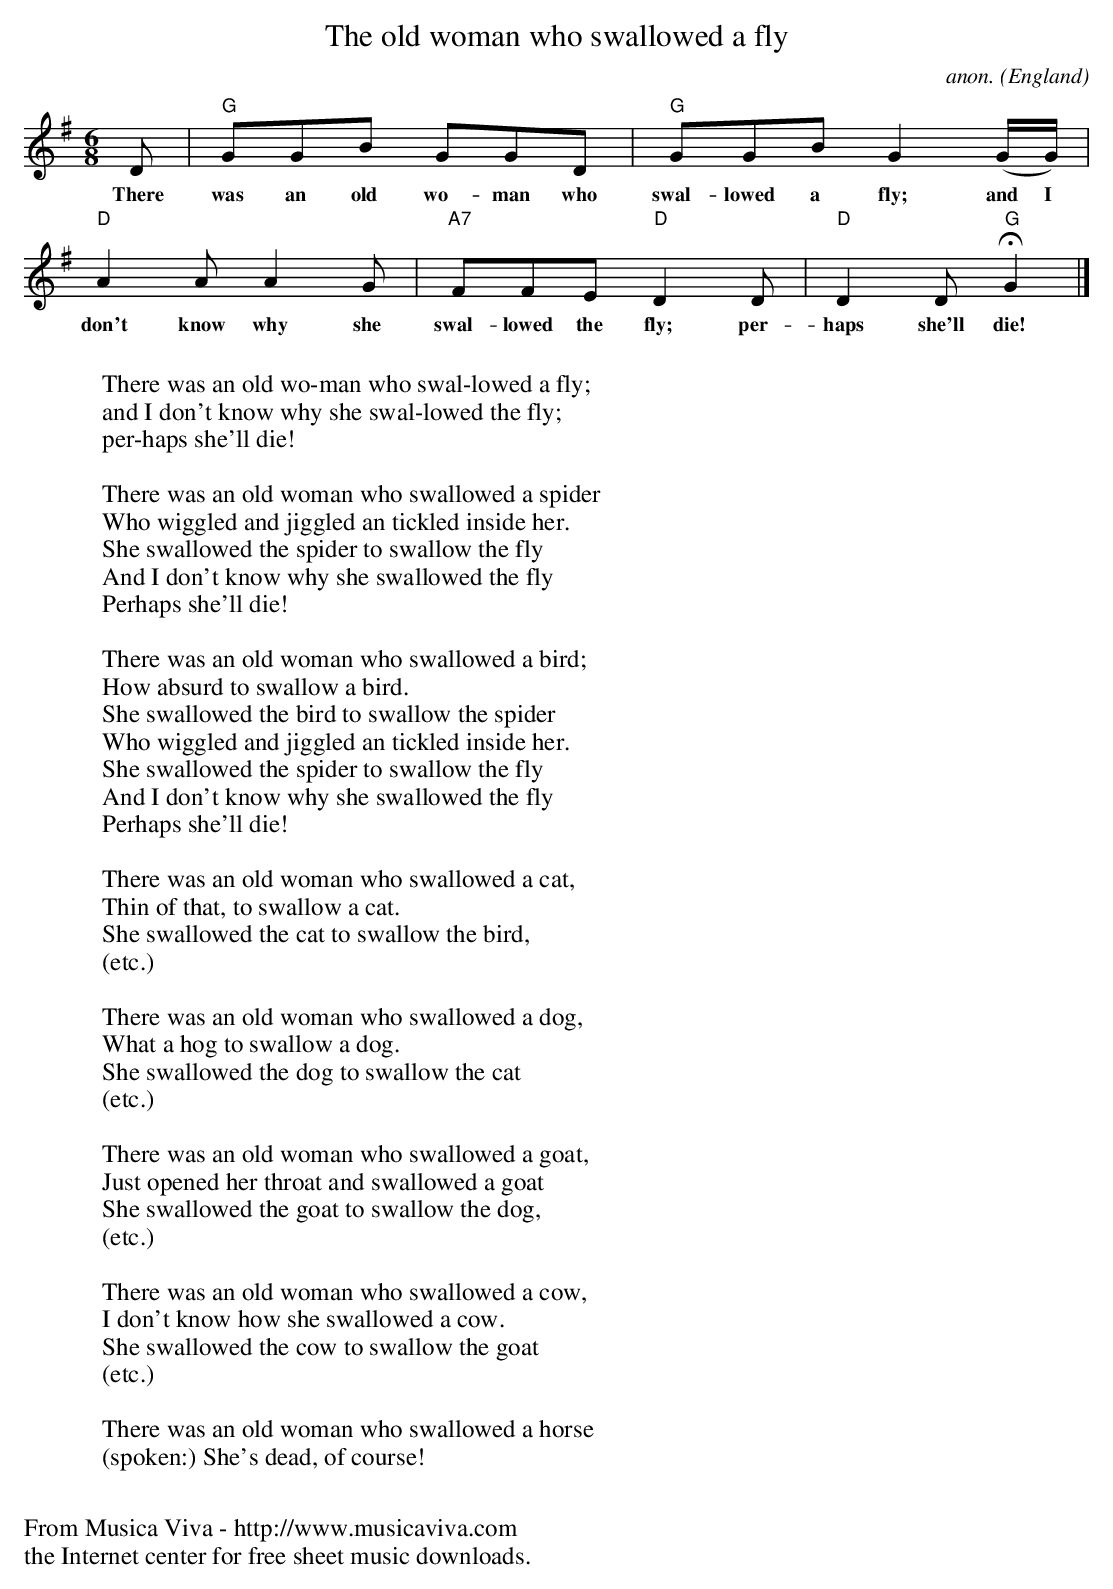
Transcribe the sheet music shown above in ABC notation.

X:1
T:The old woman who swallowed a fly
C:anon.
O:England
M:6/8
L:1/8
K:G
D|"G"GGB GGD|"G"GGB G2(G/G/)|
w:There was an old wo-man who swal-lowed a fly; and I
"D"A2AA2G|"A7"FFE "D"D2D|"D"D2D H"G"G2|]
w:don't know why she swal-lowed the fly; per-haps she'll die!
W:
W:There was an old wo-man who swal-lowed a fly;
W:and I don't know why she swal-lowed the fly;
W:  per-haps she'll die!
W:
W:There was an old woman who swallowed a spider
W:Who wiggled and jiggled an tickled inside her.
W:She swallowed the spider to swallow the fly
W:And I don't know why she swallowed the fly
W:  Perhaps she'll die!
W:
W:There was an old woman who swallowed a bird;
W:How absurd to swallow a bird.
W:She swallowed the bird to swallow the spider
W:Who wiggled and jiggled an tickled inside her.
W:She swallowed the spider to swallow the fly
W:And I don't know why she swallowed the fly
W:  Perhaps she'll die!
W:
W:There was an old woman who swallowed a cat,
W:Thin of that, to swallow a cat.
W:She swallowed the cat to swallow the bird,
W:(etc.)
W:
W:There was an old woman who swallowed a dog,
W:What a hog to swallow a dog.
W:She swallowed the dog to swallow the cat
W:(etc.)
W:
W:There was an old woman who swallowed a goat,
W:Just opened her throat and swallowed a goat
W:She swallowed the goat to swallow the dog,
W:(etc.)
W:
W:There was an old woman who swallowed a cow,
W:I don't know how she swallowed a cow.
W:She swallowed the cow to swallow the goat
W:(etc.)
W:
W:There was an old woman who swallowed a horse
W:   (spoken:) She's dead, of course!
W:
W:
W:  From Musica Viva - http://www.musicaviva.com
W:  the Internet center for free sheet music downloads.
